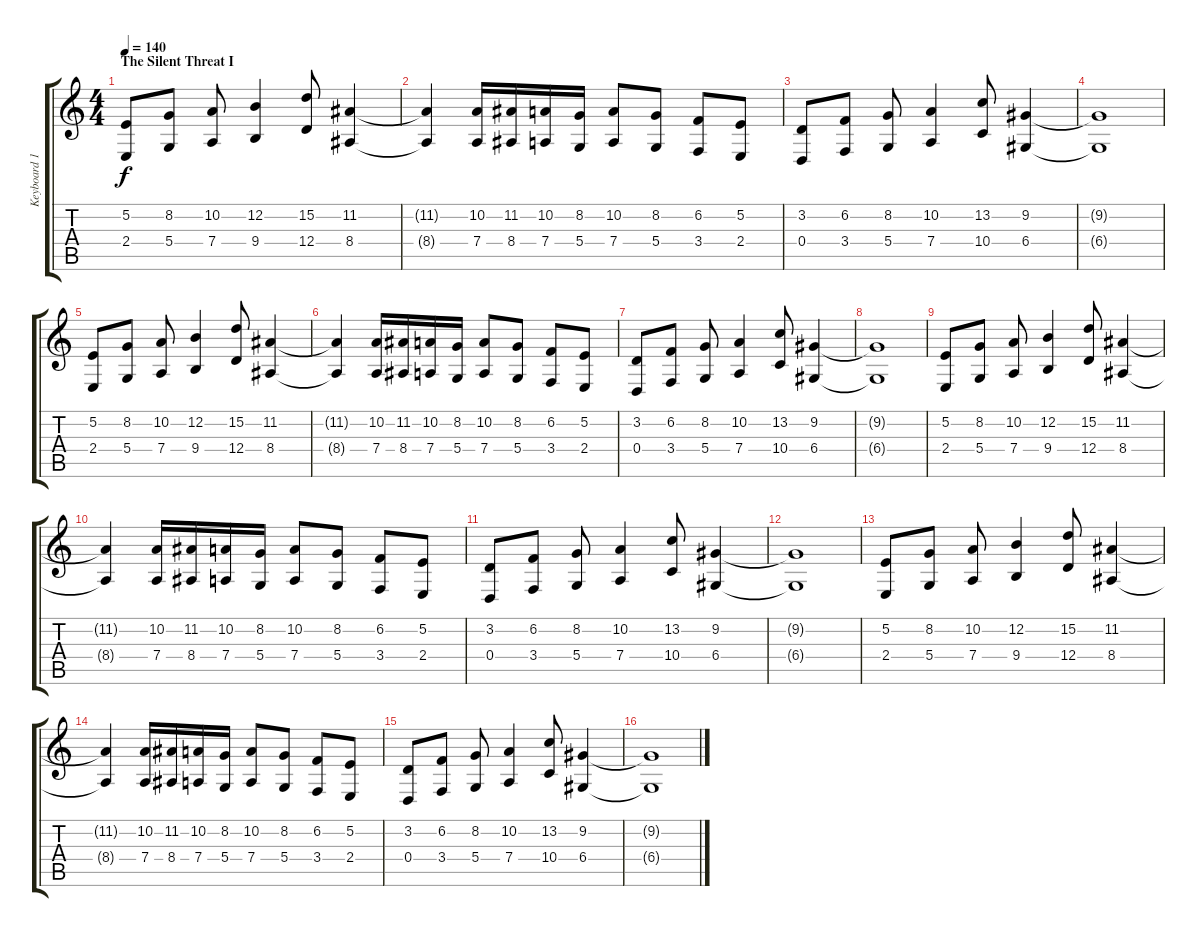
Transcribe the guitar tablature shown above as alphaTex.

\track ("Keyboard 1" "Keyboard 1") {instrument stringensemble1}
\staff {score tabs}
\tuning (E4 B3 G3 D3 A2 E2) {hide}
\ts (4 4)
\section ("" "The Silent Threat I")
\tempo 140
\clef g2
\ks c
(5.2 2.4).8{dy f instrument stringensemble1} (8.2 5.4).8 (10.2 7.4).8 (12.2 9.4).4 (15.2 12.4).8 (11.2 8.4).4 |
(11.2{t} 8.4{t}).4 (10.2 7.4).16 (11.2 8.4).16 (10.2 7.4).16 (8.2 5.4).16 (10.2 7.4).8 (8.2 5.4).8 (6.2 3.4).8 (5.2 2.4).8 |
(3.2 0.4).8 (6.2 3.4).8 (8.2 5.4).8 (10.2 7.4).4 (13.2 10.4).8 (9.2 6.4).4 |
(9.2{t} 6.4{t}).1 |
(5.2 2.4).8 (8.2 5.4).8 (10.2 7.4).8 (12.2 9.4).4 (15.2 12.4).8 (11.2 8.4).4 |
(11.2{t} 8.4{t}).4 (10.2 7.4).16 (11.2 8.4).16 (10.2 7.4).16 (8.2 5.4).16 (10.2 7.4).8 (8.2 5.4).8 (6.2 3.4).8 (5.2 2.4).8 |
(3.2 0.4).8 (6.2 3.4).8 (8.2 5.4).8 (10.2 7.4).4 (13.2 10.4).8 (9.2 6.4).4 |
(9.2{t} 6.4{t}).1 |
(5.2 2.4).8 (8.2 5.4).8 (10.2 7.4).8 (12.2 9.4).4 (15.2 12.4).8 (11.2 8.4).4 |
(11.2{t} 8.4{t}).4 (10.2 7.4).16 (11.2 8.4).16 (10.2 7.4).16 (8.2 5.4).16 (10.2 7.4).8 (8.2 5.4).8 (6.2 3.4).8 (5.2 2.4).8 |
(3.2 0.4).8 (6.2 3.4).8 (8.2 5.4).8 (10.2 7.4).4 (13.2 10.4).8 (9.2 6.4).4 |
(9.2{t} 6.4{t}).1 |
(5.2 2.4).8 (8.2 5.4).8 (10.2 7.4).8 (12.2 9.4).4 (15.2 12.4).8 (11.2 8.4).4 |
(11.2{t} 8.4{t}).4 (10.2 7.4).16 (11.2 8.4).16 (10.2 7.4).16 (8.2 5.4).16 (10.2 7.4).8 (8.2 5.4).8 (6.2 3.4).8 (5.2 2.4).8 |
(3.2 0.4).8 (6.2 3.4).8 (8.2 5.4).8 (10.2 7.4).4 (13.2 10.4).8 (9.2 6.4).4 |
(9.2{t} 6.4{t}).1
